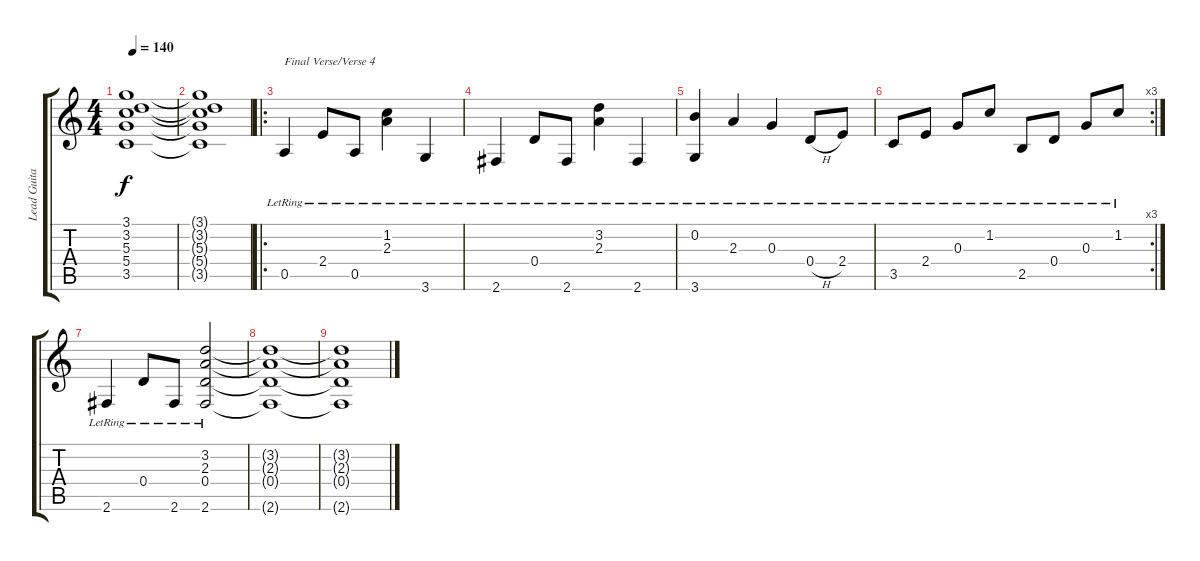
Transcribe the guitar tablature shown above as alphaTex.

\track ("Lead Guitar" "Lead Guita") {instrument acousticguitarsteel}
\staff {score tabs}
\tuning (E4 B3 G3 D3 A2 E2) {hide}
\ts (4 4)
\tempo 140
\clef g2
\ks c
(3.1 3.2 5.3 5.4 3.5).1{dy f} |
(3.1{t} 3.2{t} 5.3{t} 5.4{t} 3.5{t}).1 |
\ro
0.5{lr}.4{txt "Final Verse/Verse 4"} 2.4{lr}.8 0.5{lr}.8 (1.2{lr} 2.3{lr}).4 3.6{lr}.4 |
2.6{lr}.4 0.4{lr}.8 2.6{lr}.8 (3.2{lr} 2.3{lr}).4 2.6{lr}.4 |
(0.2{lr} 3.6{lr}).4 2.3{lr}.4 0.3{lr}.4 0.4{h lr}.8 2.4{lr}.8 |
\rc 3
3.5{lr}.8 2.4{lr}.8 0.3{lr}.8 1.2{lr}.8 2.5{lr}.8 0.4{lr}.8 0.3{lr}.8 1.2{lr}.8 |
2.6{lr}.4 0.4{lr}.8 2.6{lr}.8 (3.2 2.3{lr} 0.4 2.6).2 |
(3.2{t} 2.3{t} 0.4{t} 2.6{t}).1 |
(3.2{t} 2.3{t} 0.4{t} 2.6{t}).1
